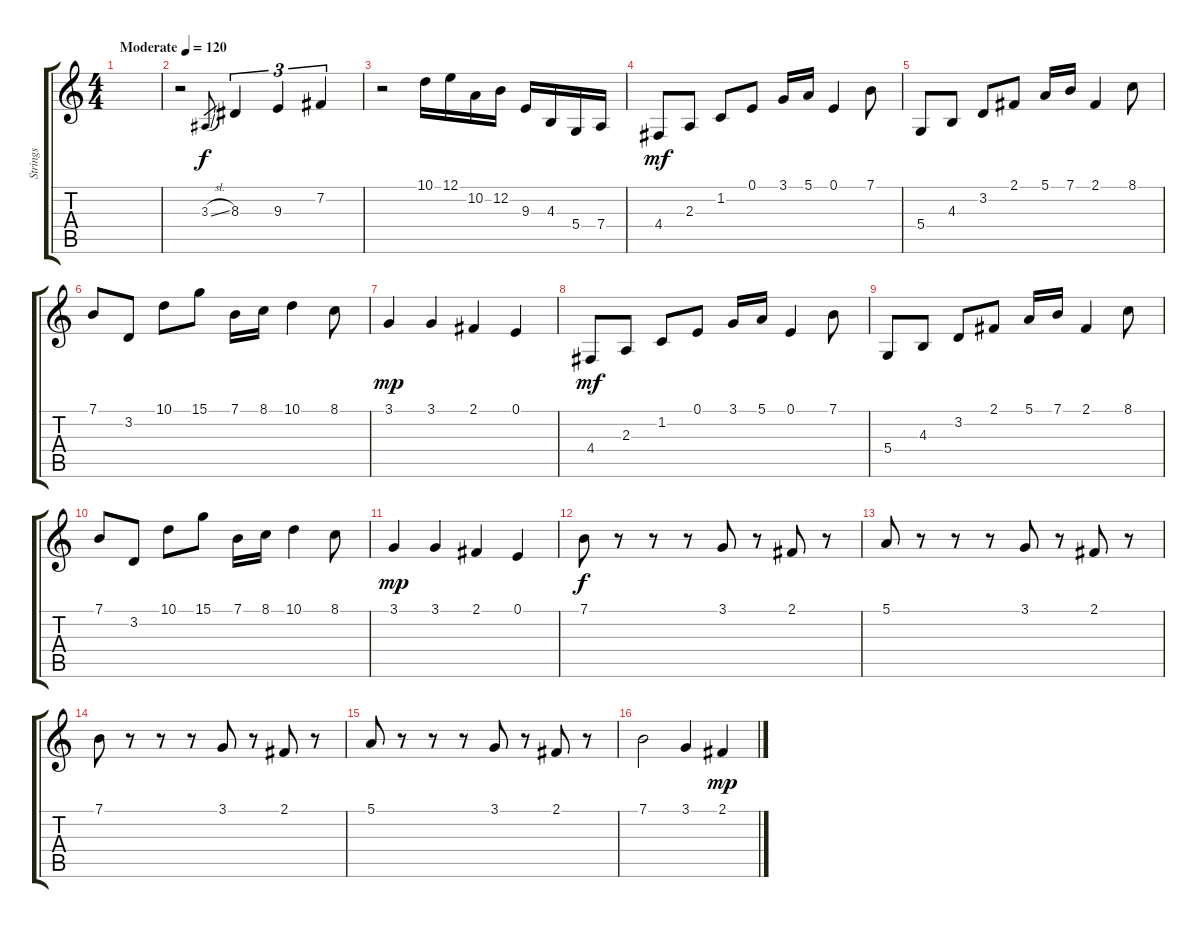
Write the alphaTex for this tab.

\track ("Strings" "Strings") {instrument stringensemble2}
\staff {score tabs}
\tuning (E4 B3 G3 D3 A2 E2) {hide}
\ts (4 4)
\tempo (120 "Moderate")
\clef g2
\ks c
|
r.2 3.3{sl}.8{gr} 8.3.4{tu (3 2)} 9.3.4{tu (3 2)} 7.2.4{tu (3 2)} |
r.2 10.1.16 12.1.16 10.2.16 12.2.16 9.3.16 4.3.16 5.4.16 7.4.16 |
4.4.8{dy mf} 2.3.8 1.2.8 0.1.8 3.1.16 5.1.16 0.1.4 7.1.8 |
5.4.8 4.3.8 3.2.8 2.1.8 5.1.16 7.1.16 2.1.4 8.1.8 |
7.1.8 3.2.8 10.1.8 15.1.8 7.1.16 8.1.16 10.1.4 8.1.8 |
3.1.4{dy mp} 3.1.4 2.1.4 0.1.4 |
4.4.8{dy mf} 2.3.8 1.2.8 0.1.8 3.1.16 5.1.16 0.1.4 7.1.8 |
5.4.8 4.3.8 3.2.8 2.1.8 5.1.16 7.1.16 2.1.4 8.1.8 |
7.1.8 3.2.8 10.1.8 15.1.8 7.1.16 8.1.16 10.1.4 8.1.8 |
3.1.4{dy mp} 3.1.4 2.1.4 0.1.4 |
7.1.8{dy f} r.8 r.8 r.8 3.1.8 r.8 2.1.8 r.8 |
5.1.8 r.8 r.8 r.8 3.1.8 r.8 2.1.8 r.8 |
7.1.8 r.8 r.8 r.8 3.1.8 r.8 2.1.8 r.8 |
5.1.8 r.8 r.8 r.8 3.1.8 r.8 2.1.8 r.8 |
7.1.2 3.1.4 2.1.4{dy mp}
